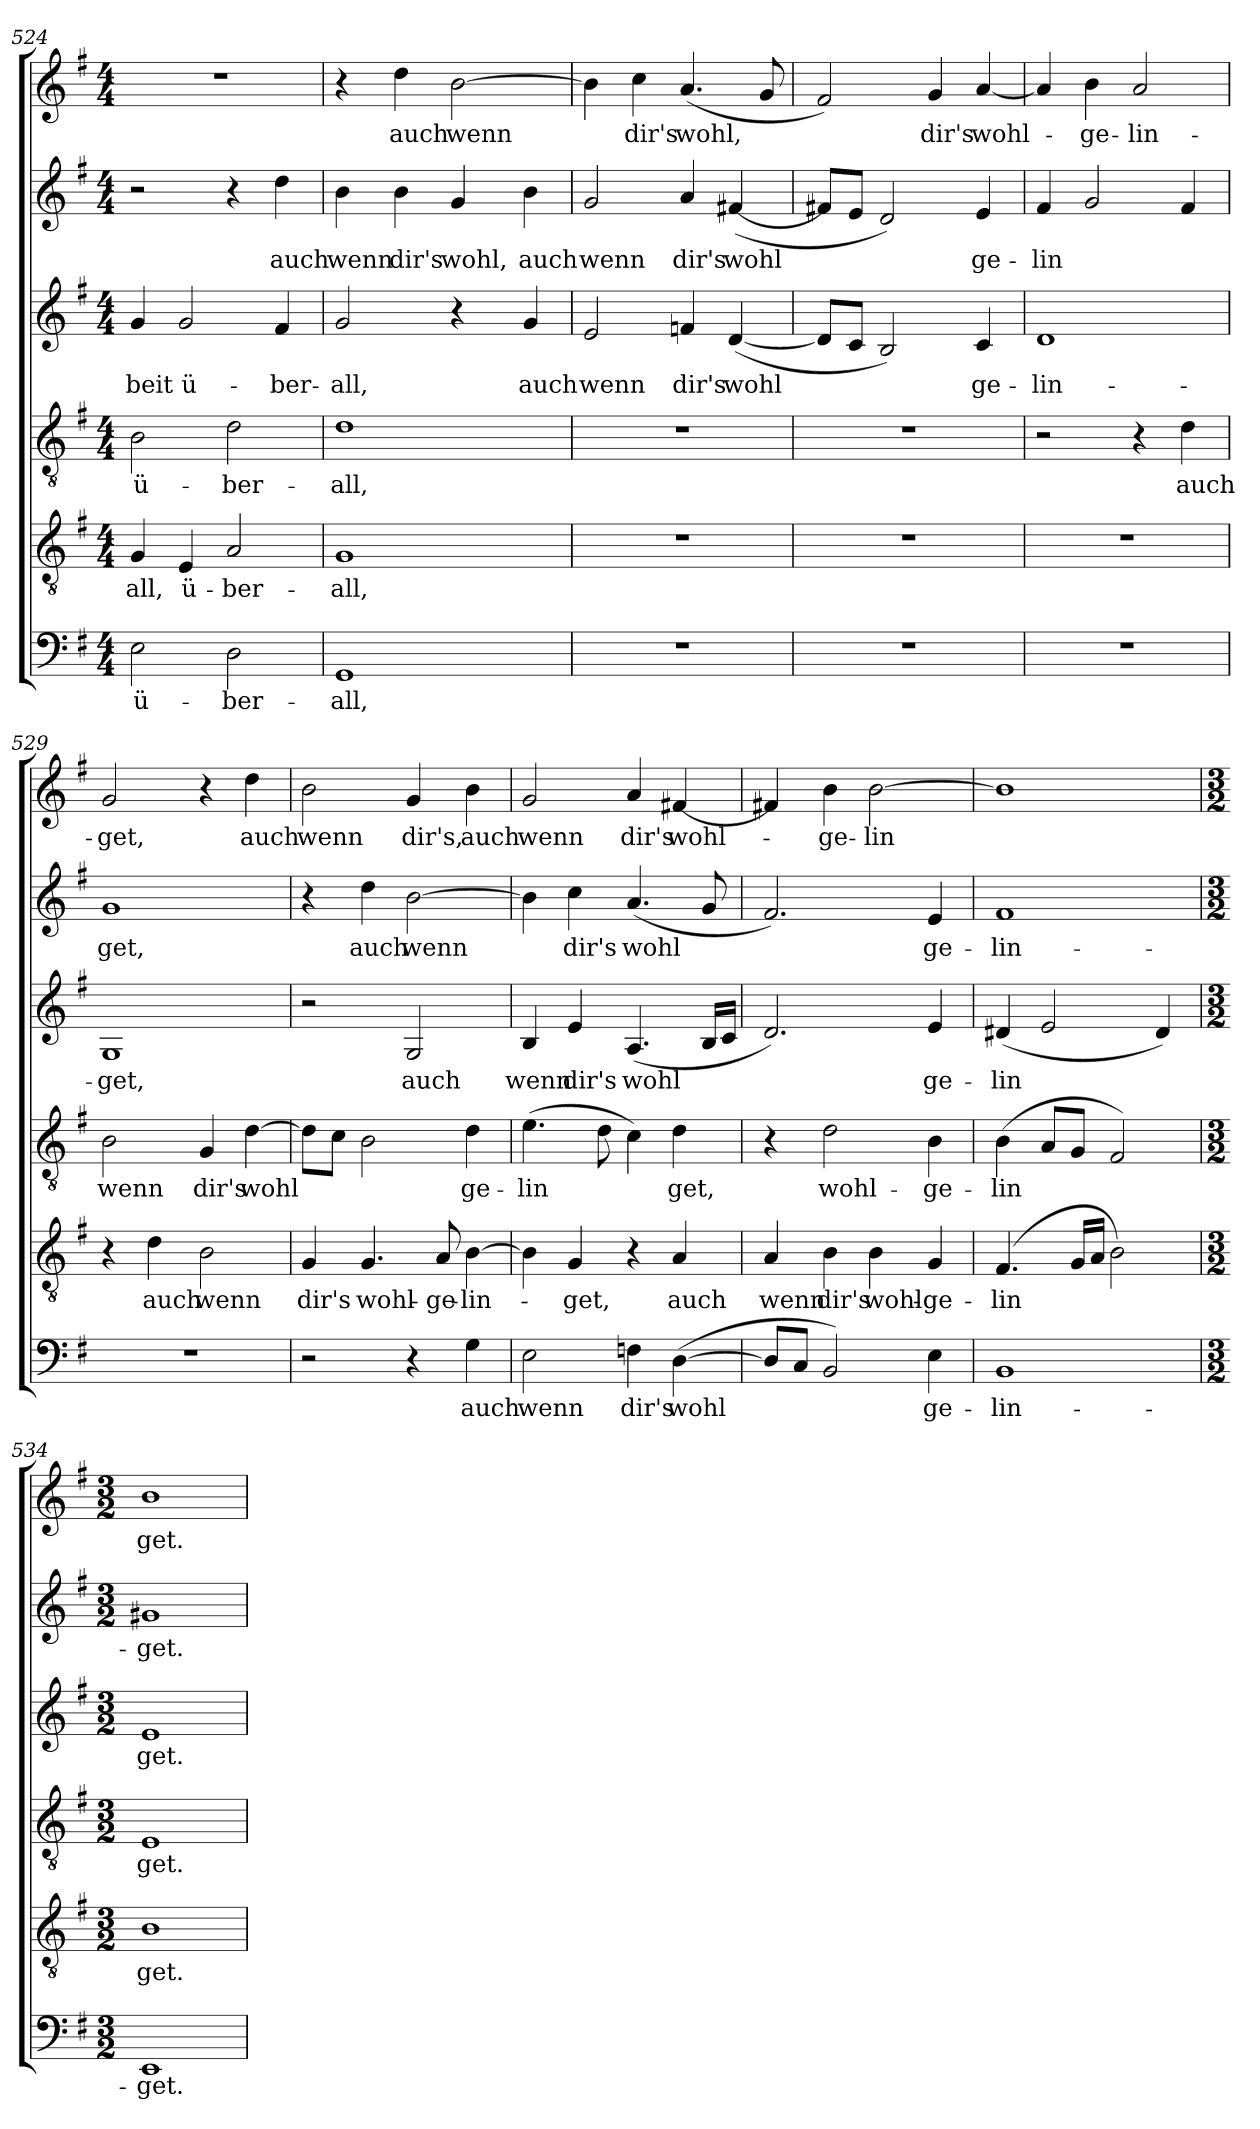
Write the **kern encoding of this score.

**kern	**text	**kern	**text	**kern	**text	**kern	**text	**kern	**text	**kern	**text
*part6	*part6	*part5	*part5	*part4	*part4	*part3	*part3	*part2	*part2	*part1	*part1
*staff6	*staff6	*staff5	*staff5	*staff4	*staff4	*staff3	*staff3	*staff2	*staff2	*staff1	*staff1
!!LO:PB:g=z
*clefF4	*	*clefGv2	*	*clefGv2	*	*clefG2	*	*clefG2	*	*clefG2	*
*k[f#]	*	*k[f#]	*	*k[f#]	*	*k[f#]	*	*k[f#]	*	*k[f#]	*
*G:	*	*G:	*	*G:	*	*G:	*	*G:	*	*G:	*
*M4/4	*	*M4/4	*	*M4/4	*	*M4/4	*	*M4/4	*	*M4/4	*
=524	=524	=524	=524	=524	=524	=524	=524	=524	=524	=524	=524
!	!LO:LY:b	!	!LO:LY:b	!	!LO:LY:b	!	!LO:LY:b	!	!	!	!
2E\	ü-	4G/	-all,	2B\	ü-	4g/	-beit	2r	.	1r	.
!	!	!	!LO:LY:b	!	!	!	!LO:LY:b	!	!	!	!
.	.	4E/	ü-	.	.	2g/	ü-	.	.	.	.
!	!LO:LY:b	!	!LO:LY:b	!	!LO:LY:b	!	!	!	!	!	!
2D\	-ber-	2A/	-ber-	2d\	-ber-	.	.	4r	.	.	.
!	!	!	!	!	!	!	!LO:LY:b	!	!LO:LY:b	!	!
.	.	.	.	.	.	4f#/	-ber-	4dd\	auch	.	.
=525	=525	=525	=525	=525	=525	=525	=525	=525	=525	=525	=525
!	!LO:LY:b	!	!LO:LY:b	!	!LO:LY:b	!	!LO:LY:b	!	!LO:LY:b	!	!
1GG	-all,	1G	-all,	1d	-all,	2g/	-all,	4b\	wenn	4r	.
!	!	!	!	!	!	!	!	!	!LO:LY:b	!	!LO:LY:b
.	.	.	.	.	.	.	.	4b\	dir's	4dd\	auch
!	!	!	!	!	!	!	!	!	!LO:LY:b	!	!LO:LY:b
.	.	.	.	.	.	4r	.	4g/	wohl­,	[2b\	wenn
!	!	!	!	!	!	!	!LO:LY:b	!	!LO:LY:b	!	!
.	.	.	.	.	.	4g/	auch	4b\	auch	.	.
=526	=526	=526	=526	=526	=526	=526	=526	=526	=526	=526	=526
!	!	!	!	!	!	!	!LO:LY:b	!	!LO:LY:b	!	!
1r	.	1r	.	1r	.	2e/	wenn	2g/	wenn	4b\]	.
!	!	!	!	!	!	!	!	!	!	!	!LO:LY:b
.	.	.	.	.	.	.	.	.	.	4cc\	dir's
!	!	!	!	!	!	!	!LO:LY:b	!	!LO:LY:b	!	!LO:LY:b
.	.	.	.	.	.	4fn/	dir's	4a/	dir's	(<4.a/	wohl­,
!	!	!	!	!	!	!	!LO:LY:b	!	!LO:LY:b	!	!
.	.	.	.	.	.	(<[4d/	wohl	(<[4f#X/	wohl	.	.
.	.	.	.	.	.	.	.	.	.	8g/	.
=527	=527	=527	=527	=527	=527	=527	=527	=527	=527	=527	=527
1r	.	1r	.	1r	.	8d/L]	.	8f#X/L]	.	2f#/)	.
.	.	.	.	.	.	8c/J	.	8e/J	.	.	.
.	.	.	.	.	.	2B/)	.	2d/)	.	.	.
!	!	!	!	!	!	!	!	!	!	!	!LO:LY:b
.	.	.	.	.	.	.	.	.	.	4g/	dir's
!	!	!	!	!	!	!	!LO:LY:b	!	!LO:LY:b	!	!LO:LY:b
.	.	.	.	.	.	4c/	ge-	4e/	ge-	[4a/	wohl-
=528	=528	=528	=528	=528	=528	=528	=528	=528	=528	=528	=528
!	!	!	!	!	!	!	!LO:LY:b	!	!LO:LY:b	!	!
1r	.	1r	.	2r	.	1d	-lin-	4f#/	-lin	4a/]	.
!	!	!	!	!	!	!	!	!	!	!	!LO:LY:b
.	.	.	.	.	.	.	.	2g/	.	4b\	-ge-
!	!	!	!	!	!	!	!	!	!	!	!LO:LY:b
.	.	.	.	4r	.	.	.	.	.	2a/	-lin-
!	!	!	!	!	!LO:LY:b	!	!	!	!	!	!
.	.	.	.	4d\	auch	.	.	4f#/	.	.	.
!!LO:LB:g=z
=529	=529	=529	=529	=529	=529	=529	=529	=529	=529	=529	=529
!	!	!	!	!	!LO:LY:b	!	!LO:LY:b	!	!LO:LY:b	!	!LO:LY:b
1r	.	4r	.	2B\	wenn	1G	-get,	1g	get,	2g/	-get,
!	!	!	!LO:LY:b	!	!	!	!	!	!	!	!
.	.	4d\	auch	.	.	.	.	.	.	.	.
!	!	!	!LO:LY:b	!	!LO:LY:b	!	!	!	!	!	!
.	.	2B\	wenn	4G/	dir's	.	.	.	.	4r	.
!	!	!	!	!	!LO:LY:b	!	!	!	!	!	!LO:LY:b
.	.	.	.	[4d\	wohl	.	.	.	.	4dd\	auch
=530	=530	=530	=530	=530	=530	=530	=530	=530	=530	=530	=530
!	!	!	!LO:LY:b	!	!	!	!	!	!	!	!LO:LY:b
2r	.	4G/	dir's	8d\L]	.	2r	.	4r	.	2b\	wenn
.	.	.	.	8c\J	.	.	.	.	.	.	.
!	!	!	!LO:LY:b	!	!	!	!	!	!LO:LY:b	!	!
.	.	4.G/	wohl-	2B\	.	.	.	4dd\	auch	.	.
!	!	!	!	!	!	!	!LO:LY:b	!	!LO:LY:b	!	!LO:LY:b
4r	.	.	.	.	.	2G/	auch	[2b\	wenn	4g/	dir's,
!	!	!	!LO:LY:b	!	!	!	!	!	!	!	!
.	.	8A/	-ge-	.	.	.	.	.	.	.	.
!	!LO:LY:b	!	!LO:LY:b	!	!LO:LY:b	!	!	!	!	!	!LO:LY:b
4G\	auch	[4B\	-lin-	4d\	ge-	.	.	.	.	4b\	auch
=531	=531	=531	=531	=531	=531	=531	=531	=531	=531	=531	=531
!	!LO:LY:b	!	!	!	!LO:LY:b	!	!LO:LY:b	!	!	!	!LO:LY:b
2E\	wenn	4B\]	.	(>4.e\	-lin	4B/	wenn	4b\]	.	2g/	wenn
!	!	!	!LO:LY:b	!	!	!	!LO:LY:b	!	!LO:LY:b	!	!
.	.	4G/	-get,	.	.	4e/	dir's	4cc\	dir's	.	.
.	.	.	.	8d\	.	.	.	.	.	.	.
!	!LO:LY:b	!	!	!	!	!	!LO:LY:b	!	!LO:LY:b	!	!LO:LY:b
4Fn\	dir's	4r	.	4c\)	.	(<4.A/	wohl	(<4.a/	wohl	4a/	dir's
!	!LO:LY:b	!	!LO:LY:b	!	!LO:LY:b	!	!	!	!	!	!LO:LY:b
(<[4D\	wohl	4A/	auch	4d\	get,	.	.	.	.	[4f#X/	wohl-
.	.	.	.	.	.	16B/LL	.	8g/	.	.	.
.	.	.	.	.	.	16c/JJ	.	.	.	.	.
=532	=532	=532	=532	=532	=532	=532	=532	=532	=532	=532	=532
!	!	!	!LO:LY:b	!	!	!	!	!	!	!	!
8D/L]	.	4A/	wenn	4r	.	2.d/)	.	2.f#/)	.	4f#X/]	.
8C/J	.	.	.	.	.	.	.	.	.	.	.
!	!	!	!LO:LY:b	!	!LO:LY:b	!	!	!	!	!	!LO:LY:b
2BB/)	.	4B\	dir's	2d\	wohl-	.	.	.	.	4b\	-ge-
!	!	!	!LO:LY:b	!	!	!	!	!	!	!	!LO:LY:b
.	.	4B\	wohl-	.	.	.	.	.	.	[2b\	-lin
!	!LO:LY:b	!	!LO:LY:b	!	!LO:LY:b	!	!LO:LY:b	!	!LO:LY:b	!	!
4E\	ge-	4G/	-ge-	4B\	-ge-	4e/	ge-	4e/	ge-	.	.
=533	=533	=533	=533	=533	=533	=533	=533	=533	=533	=533	=533
!	!LO:LY:b	!	!LO:LY:b	!	!LO:LY:b	!	!LO:LY:b	!	!LO:LY:b	!	!
1BB	-lin-	(<4.F#/	-lin	(<4B\	-lin	(<4d#X/	-lin	1f#	-lin-	1b]	.
.	.	.	.	8A/L	.	2e/	.	.	.	.	.
.	.	16G/LL	.	8G/J	.	.	.	.	.	.	.
.	.	16A/JJ	.	.	.	.	.	.	.	.	.
.	.	2B\)	.	2F#/)	.	.	.	.	.	.	.
.	.	.	.	.	.	4d#/)	.	.	.	.	.
=534	=534	=534	=534	=534	=534	=534	=534	=534	=534	=534	=534
*M3/2	*	*M3/2	*	*M3/2	*	*M3/2	*	*M3/2	*	*M3/2	*
!	!LO:LY:b	!	!LO:LY:b	!	!LO:LY:b	!	!LO:LY:b	!	!LO:LY:b	!	!LO:LY:b
1EE	-get.	1B	get.	1E	get.	1e	get.	1g#X	-get.	1b	get.
=	=	=	=	=	=	=	=	=	=	=	=
*-	*-	*-	*-	*-	*-	*-	*-	*-	*-	*-	*-
